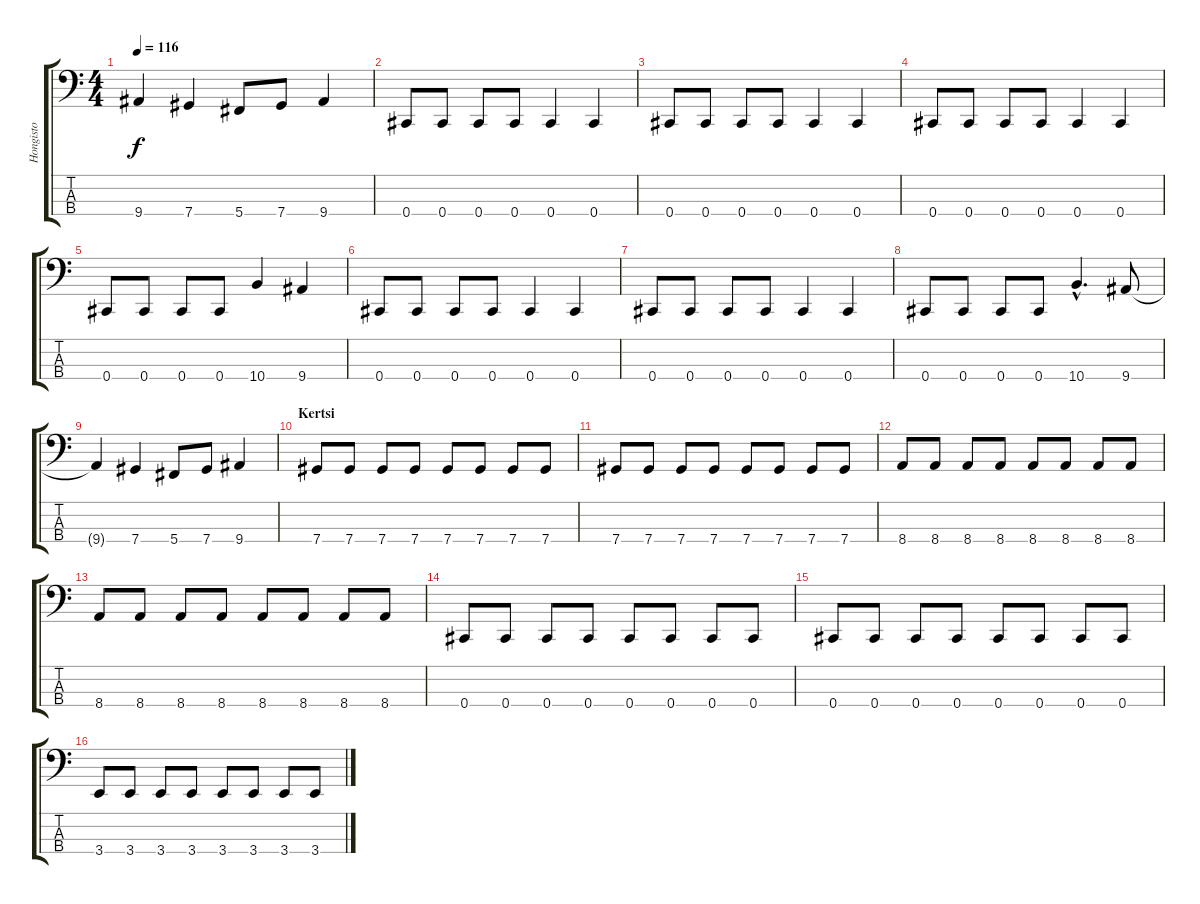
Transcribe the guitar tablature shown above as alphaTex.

\track ("Hongisto" "Hongisto") {instrument electricbassfinger}
\staff {score tabs}
\tuning (Gb2 Db2 Ab1 Db1) {hide}
\ts (4 4)
\tempo 116
\clef f4
\ks c
9.4{t}.4{dy f} 7.4.4 5.4.8 7.4.8 9.4.4 |
0.4.8 0.4.8 0.4.8 0.4.8 0.4.4 0.4.4 |
0.4.8 0.4.8 0.4.8 0.4.8 0.4.4 0.4.4 |
0.4.8 0.4.8 0.4.8 0.4.8 0.4.4 0.4.4 |
0.4.8 0.4.8 0.4.8 0.4.8 10.4.4 9.4.4 |
0.4.8 0.4.8 0.4.8 0.4.8 0.4.4 0.4.4 |
0.4.8 0.4.8 0.4.8 0.4.8 0.4.4 0.4.4 |
0.4.8 0.4.8 0.4.8 0.4.8 10.4{hac}.4{d} 9.4.8 |
9.4{t}.4 7.4.4 5.4.8 7.4.8 9.4.4 |
\section ("" "Kertsi")
7.4.8 7.4.8 7.4.8 7.4.8 7.4.8 7.4.8 7.4.8 7.4.8 |
7.4.8 7.4.8 7.4.8 7.4.8 7.4.8 7.4.8 7.4.8 7.4.8 |
8.4.8 8.4.8 8.4.8 8.4.8 8.4.8 8.4.8 8.4.8 8.4.8 |
8.4.8 8.4.8 8.4.8 8.4.8 8.4.8 8.4.8 8.4.8 8.4.8 |
0.4.8 0.4.8 0.4.8 0.4.8 0.4.8 0.4.8 0.4.8 0.4.8 |
0.4.8 0.4.8 0.4.8 0.4.8 0.4.8 0.4.8 0.4.8 0.4.8 |
3.4.8 3.4.8 3.4.8 3.4.8 3.4.8 3.4.8 3.4.8 3.4.8
